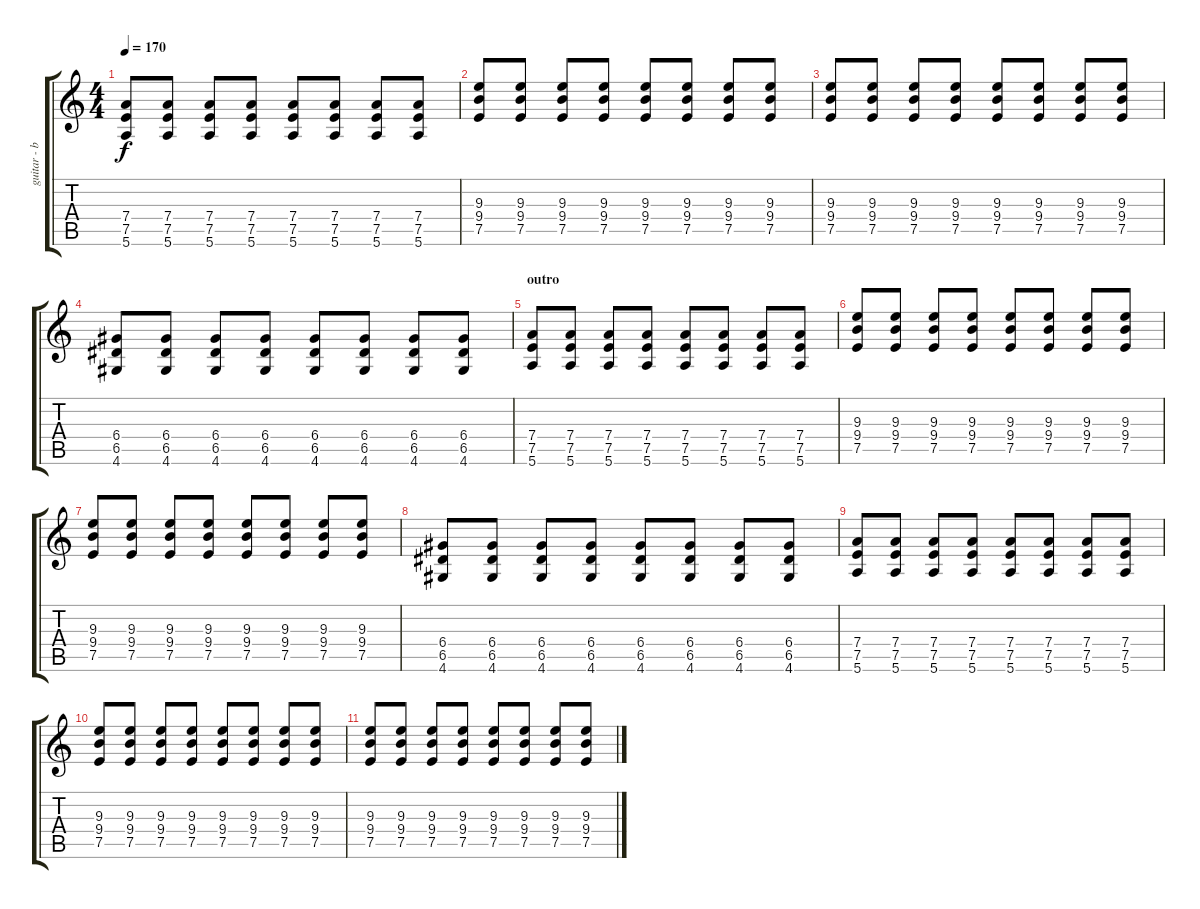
\track ("guitar - brody/tony" "guitar - b") {instrument acousticguitarsteel}
\staff {score tabs}
\tuning (E4 B3 G3 D3 A2 E2) {hide}
\ts (4 4)
\tempo 170
\clef g2
\ks c
(7.4 7.5 5.6).8{dy f} (7.4 7.5 5.6).8 (7.4 7.5 5.6).8 (7.4 7.5 5.6).8 (7.4 7.5 5.6).8 (7.4 7.5 5.6).8 (7.4 7.5 5.6).8 (7.4 7.5 5.6).8 |
(9.3 9.4 7.5).8 (9.3 9.4 7.5).8 (9.3 9.4 7.5).8 (9.3 9.4 7.5).8 (9.3 9.4 7.5).8 (9.3 9.4 7.5).8 (9.3 9.4 7.5).8 (9.3 9.4 7.5).8 |
(9.3 9.4 7.5).8 (9.3 9.4 7.5).8 (9.3 9.4 7.5).8 (9.3 9.4 7.5).8 (9.3 9.4 7.5).8 (9.3 9.4 7.5).8 (9.3 9.4 7.5).8 (9.3 9.4 7.5).8 |
(6.4 6.5 4.6).8 (6.4 6.5 4.6).8 (6.4 6.5 4.6).8 (6.4 6.5 4.6).8 (6.4 6.5 4.6).8 (6.4 6.5 4.6).8 (6.4 6.5 4.6).8 (6.4 6.5 4.6).8 |
\section ("" "outro")
(7.4 7.5 5.6).8 (7.4 7.5 5.6).8 (7.4 7.5 5.6).8 (7.4 7.5 5.6).8 (7.4 7.5 5.6).8 (7.4 7.5 5.6).8 (7.4 7.5 5.6).8 (7.4 7.5 5.6).8 |
(9.3 9.4 7.5).8 (9.3 9.4 7.5).8 (9.3 9.4 7.5).8 (9.3 9.4 7.5).8 (9.3 9.4 7.5).8 (9.3 9.4 7.5).8 (9.3 9.4 7.5).8 (9.3 9.4 7.5).8 |
(9.3 9.4 7.5).8 (9.3 9.4 7.5).8 (9.3 9.4 7.5).8 (9.3 9.4 7.5).8 (9.3 9.4 7.5).8 (9.3 9.4 7.5).8 (9.3 9.4 7.5).8 (9.3 9.4 7.5).8 |
(6.4 6.5 4.6).8 (6.4 6.5 4.6).8 (6.4 6.5 4.6).8 (6.4 6.5 4.6).8 (6.4 6.5 4.6).8 (6.4 6.5 4.6).8 (6.4 6.5 4.6).8 (6.4 6.5 4.6).8 |
(7.4 7.5 5.6).8 (7.4 7.5 5.6).8 (7.4 7.5 5.6).8 (7.4 7.5 5.6).8 (7.4 7.5 5.6).8 (7.4 7.5 5.6).8 (7.4 7.5 5.6).8 (7.4 7.5 5.6).8 |
(9.3 9.4 7.5).8 (9.3 9.4 7.5).8 (9.3 9.4 7.5).8 (9.3 9.4 7.5).8 (9.3 9.4 7.5).8 (9.3 9.4 7.5).8 (9.3 9.4 7.5).8 (9.3 9.4 7.5).8 |
(9.3 9.4 7.5).8 (9.3 9.4 7.5).8 (9.3 9.4 7.5).8 (9.3 9.4 7.5).8 (9.3 9.4 7.5).8 (9.3 9.4 7.5).8 (9.3 9.4 7.5).8 (9.3 9.4 7.5).8
